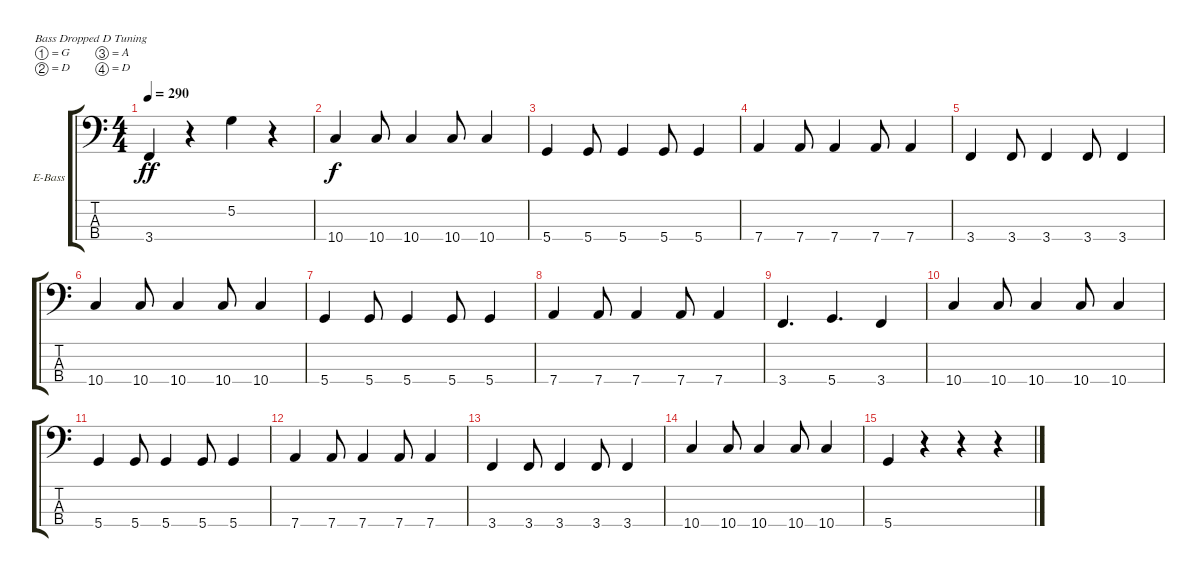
\defaultSystemsLayout 4
\bracketExtendMode groupsimilarinstruments
\firstSystemTrackNameOrientation horizontal
\otherSystemsTrackNameOrientation horizontal
\track ("Electric Bass" "E-Bass") {instrument electricbassfinger}
\staff {score tabs}
\tuning (G2 D2 A1 D1)
\ts (4 4)
\tempo 290
\clef f4
\ks c
3.4.4{dy ff} r.4 5.2.4 r.4 |
10.4.4{dy f} 10.4.8 10.4.4 10.4.8 10.4.4 |
5.4.4 5.4.8 5.4.4 5.4.8 5.4.4 |
7.4.4 7.4.8 7.4.4 7.4.8 7.4.4 |
3.4.4 3.4.8 3.4.4 3.4.8 3.4.4 |
10.4.4 10.4.8 10.4.4 10.4.8 10.4.4 |
5.4.4 5.4.8 5.4.4 5.4.8 5.4.4 |
7.4.4 7.4.8 7.4.4 7.4.8 7.4.4 |
3.4.4{d} 5.4.4{d} 3.4.4 |
10.4.4 10.4.8 10.4.4 10.4.8 10.4.4 |
5.4.4 5.4.8 5.4.4 5.4.8 5.4.4 |
7.4.4 7.4.8 7.4.4 7.4.8 7.4.4 |
3.4.4 3.4.8 3.4.4 3.4.8 3.4.4 |
10.4.4 10.4.8 10.4.4 10.4.8 10.4.4 |
5.4.4 r.4 r.4 r.4
